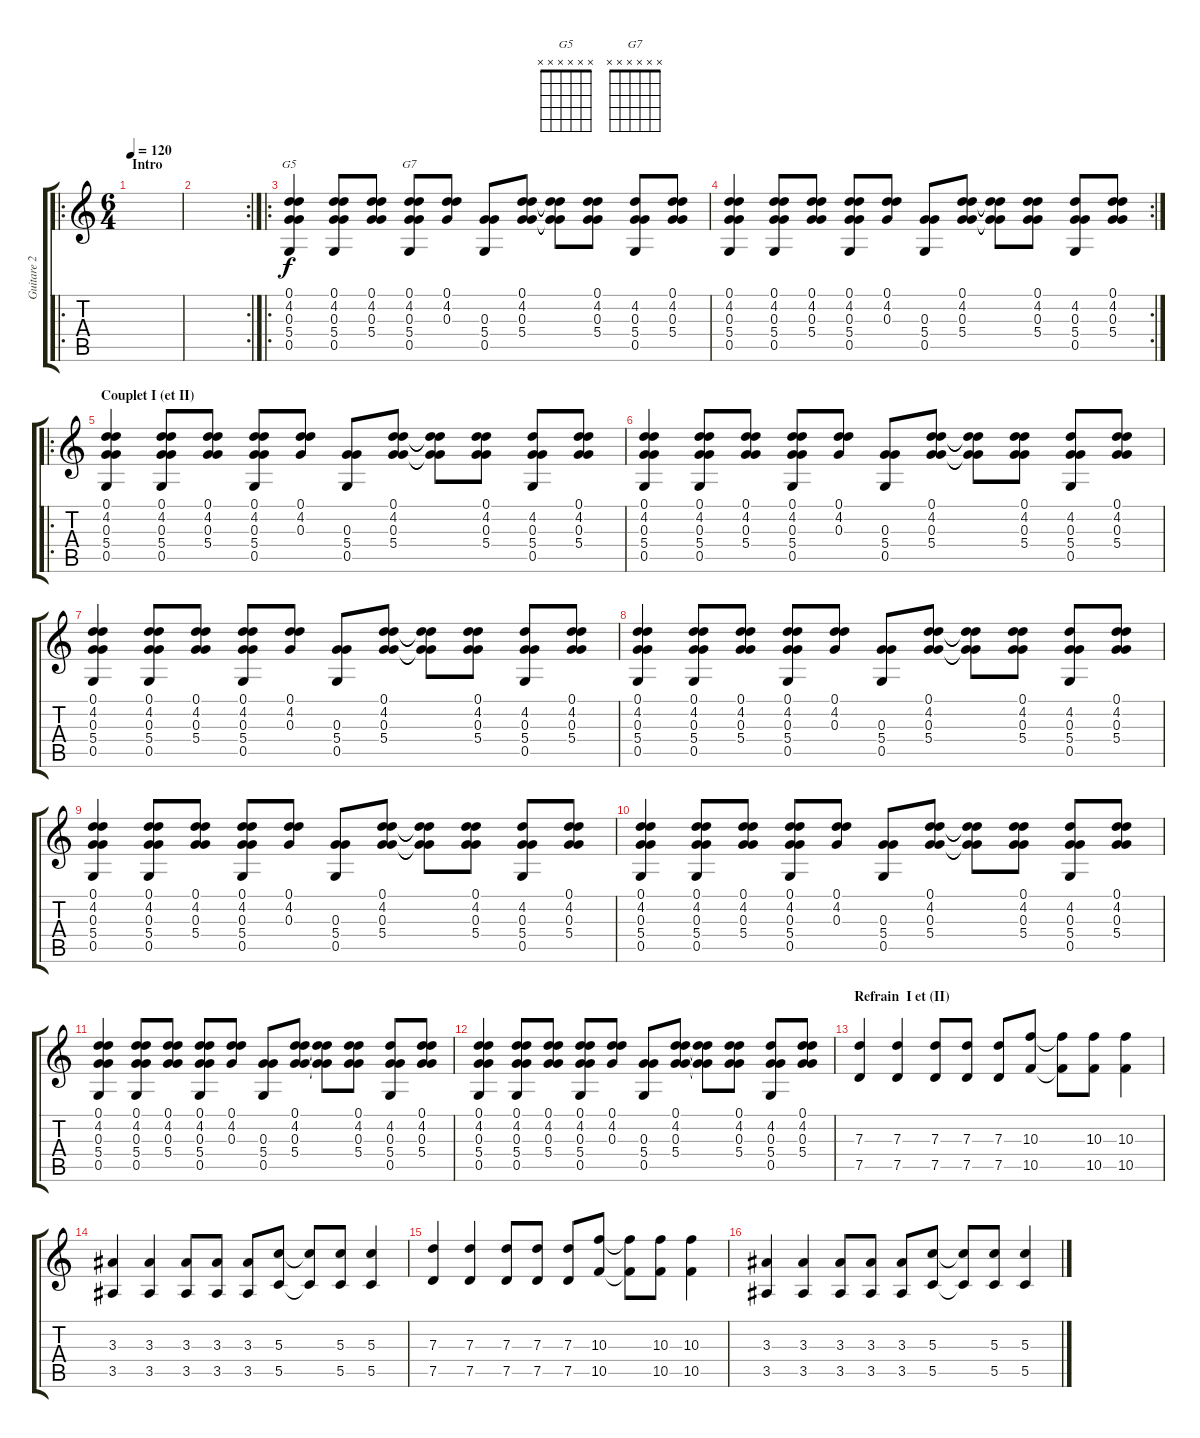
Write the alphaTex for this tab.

\track ("Guitare 2" "Guitare 2") {instrument overdrivenguitar}
\staff {score tabs}
\tuning (D4 Bb3 G3 D3 G2 D2) {hide}
\chord ("G5" x x x x x x) {firstfret 0}
\chord ("G7" x x x x x x) {firstfret 0}
\ro
\ts (6 4)
\section ("" "Intro")
\tempo 120
\clef g2
\ks c
|
\rc 2
|
\ro
(0.1 4.2 0.3 5.4 0.5).4{ch "G5"} (0.1 4.2 0.3 5.4 0.5).8 (0.1 4.2 0.3 5.4).8 (0.1 4.2 0.3 5.4 0.5).8{ch "G7"} (0.1 4.2 0.3).8 (0.3 5.4 0.5).8 (0.1 4.2 0.3 5.4).8 (0.1{t} 4.2{t} 0.3{t} 5.4{t}).8 (0.1 4.2 0.3 5.4).8 (4.2 0.3 5.4 0.5).8 (0.1 4.2 0.3 5.4).8 |
\rc 2
(0.1 4.2 0.3 5.4 0.5).4 (0.1 4.2 0.3 5.4 0.5).8 (0.1 4.2 0.3 5.4).8 (0.1 4.2 0.3 5.4 0.5).8 (0.1 4.2 0.3).8 (0.3 5.4 0.5).8 (0.1 4.2 0.3 5.4).8 (0.1{t} 4.2{t} 0.3{t} 5.4{t}).8 (0.1 4.2 0.3 5.4).8 (4.2 0.3 5.4 0.5).8 (0.1 4.2 0.3 5.4).8 |
\ro
\section ("" "Couplet I (et II)")
(0.1 4.2 0.3 5.4 0.5).4 (0.1 4.2 0.3 5.4 0.5).8 (0.1 4.2 0.3 5.4).8 (0.1 4.2 0.3 5.4 0.5).8 (0.1 4.2 0.3).8 (0.3 5.4 0.5).8 (0.1 4.2 0.3 5.4).8 (0.1{t} 4.2{t} 0.3{t} 5.4{t}).8 (0.1 4.2 0.3 5.4).8 (4.2 0.3 5.4 0.5).8 (0.1 4.2 0.3 5.4).8 |
(0.1 4.2 0.3 5.4 0.5).4 (0.1 4.2 0.3 5.4 0.5).8 (0.1 4.2 0.3 5.4).8 (0.1 4.2 0.3 5.4 0.5).8 (0.1 4.2 0.3).8 (0.3 5.4 0.5).8 (0.1 4.2 0.3 5.4).8 (0.1{t} 4.2{t} 0.3{t} 5.4{t}).8 (0.1 4.2 0.3 5.4).8 (4.2 0.3 5.4 0.5).8 (0.1 4.2 0.3 5.4).8 |
(0.1 4.2 0.3 5.4 0.5).4 (0.1 4.2 0.3 5.4 0.5).8 (0.1 4.2 0.3 5.4).8 (0.1 4.2 0.3 5.4 0.5).8 (0.1 4.2 0.3).8 (0.3 5.4 0.5).8 (0.1 4.2 0.3 5.4).8 (0.1{t} 4.2{t} 0.3{t} 5.4{t}).8 (0.1 4.2 0.3 5.4).8 (4.2 0.3 5.4 0.5).8 (0.1 4.2 0.3 5.4).8 |
(0.1 4.2 0.3 5.4 0.5).4 (0.1 4.2 0.3 5.4 0.5).8 (0.1 4.2 0.3 5.4).8 (0.1 4.2 0.3 5.4 0.5).8 (0.1 4.2 0.3).8 (0.3 5.4 0.5).8 (0.1 4.2 0.3 5.4).8 (0.1{t} 4.2{t} 0.3{t} 5.4{t}).8 (0.1 4.2 0.3 5.4).8 (4.2 0.3 5.4 0.5).8 (0.1 4.2 0.3 5.4).8 |
(0.1 4.2 0.3 5.4 0.5).4 (0.1 4.2 0.3 5.4 0.5).8 (0.1 4.2 0.3 5.4).8 (0.1 4.2 0.3 5.4 0.5).8 (0.1 4.2 0.3).8 (0.3 5.4 0.5).8 (0.1 4.2 0.3 5.4).8 (0.1{t} 4.2{t} 0.3{t} 5.4{t}).8 (0.1 4.2 0.3 5.4).8 (4.2 0.3 5.4 0.5).8 (0.1 4.2 0.3 5.4).8 |
(0.1 4.2 0.3 5.4 0.5).4 (0.1 4.2 0.3 5.4 0.5).8 (0.1 4.2 0.3 5.4).8 (0.1 4.2 0.3 5.4 0.5).8 (0.1 4.2 0.3).8 (0.3 5.4 0.5).8 (0.1 4.2 0.3 5.4).8 (0.1{t} 4.2{t} 0.3{t} 5.4{t}).8 (0.1 4.2 0.3 5.4).8 (4.2 0.3 5.4 0.5).8 (0.1 4.2 0.3 5.4).8 |
(0.1 4.2 0.3 5.4 0.5).4 (0.1 4.2 0.3 5.4 0.5).8 (0.1 4.2 0.3 5.4).8 (0.1 4.2 0.3 5.4 0.5).8 (0.1 4.2 0.3).8 (0.3 5.4 0.5).8 (0.1 4.2 0.3 5.4).8 (0.1{t} 4.2{t} 0.3{t} 5.4{t}).8 (0.1 4.2 0.3 5.4).8 (4.2 0.3 5.4 0.5).8 (0.1 4.2 0.3 5.4).8 |
(0.1 4.2 0.3 5.4 0.5).4 (0.1 4.2 0.3 5.4 0.5).8 (0.1 4.2 0.3 5.4).8 (0.1 4.2 0.3 5.4 0.5).8 (0.1 4.2 0.3).8 (0.3 5.4 0.5).8 (0.1 4.2 0.3 5.4).8 (0.1{t} 4.2{t} 0.3{t} 5.4{t}).8 (0.1 4.2 0.3 5.4).8 (4.2 0.3 5.4 0.5).8 (0.1 4.2 0.3 5.4).8 |
\section ("" "Refrain  I et (II)")
(7.3 7.5).4 (7.3 7.5).4 (7.3 7.5).8 (7.3 7.5).8 (7.3 7.5).8 (10.3 10.5).8 (10.3{t} 10.5{t}).8 (10.3 10.5).8 (10.3 10.5).4 |
(3.3 3.5).4 (3.3 3.5).4 (3.3 3.5).8 (3.3 3.5).8 (3.3 3.5).8 (5.3 5.5).8 (5.3{t} 5.5{t}).8 (5.3 5.5).8 (5.3 5.5).4 |
(7.3 7.5).4 (7.3 7.5).4 (7.3 7.5).8 (7.3 7.5).8 (7.3 7.5).8 (10.3 10.5).8 (10.3{t} 10.5{t}).8 (10.3 10.5).8 (10.3 10.5).4 |
(3.3 3.5).4 (3.3 3.5).4 (3.3 3.5).8 (3.3 3.5).8 (3.3 3.5).8 (5.3 5.5).8 (5.3{t} 5.5{t}).8 (5.3 5.5).8 (5.3 5.5).4
